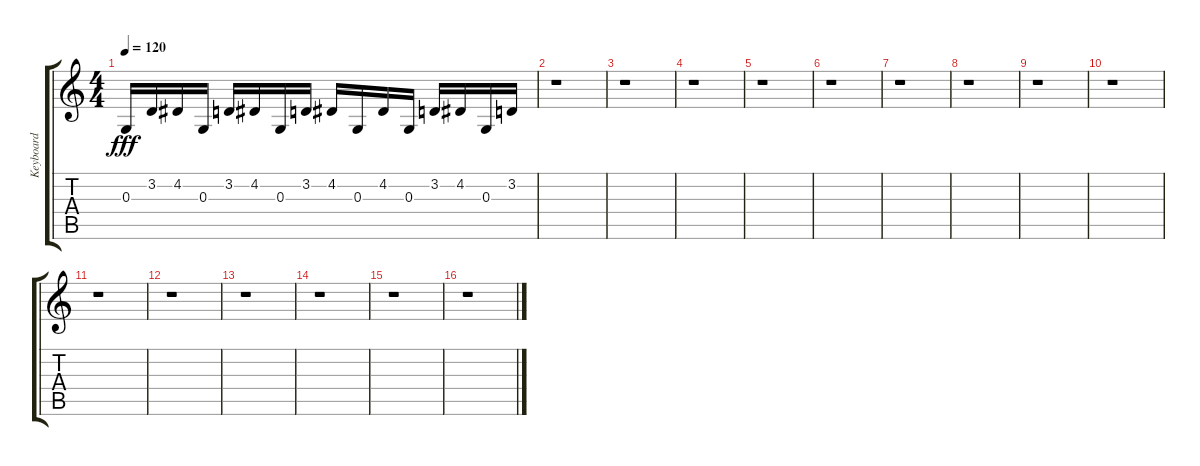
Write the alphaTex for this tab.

\track ("Keyboard" "Keyboard") {instrument electricpiano1}
\staff {score tabs}
\tuning (E4 B3 G3 D3 A2 E2) {hide}
\ts (4 4)
\tempo 120
\clef g2
\ks c
0.3.16{dy fff} 3.2.16 4.2.16 0.3.16 3.2.16 4.2.16 0.3.16 3.2.16 4.2.16 0.3.16 4.2.16 0.3.16 3.2.16 4.2.16 0.3.16 3.2.16 |
r.1 |
r.1 |
r.1 |
r.1 |
r.1 |
r.1 |
r.1 |
r.1 |
r.1 |
r.1 |
r.1 |
r.1 |
r.1 |
r.1 |
r.1
